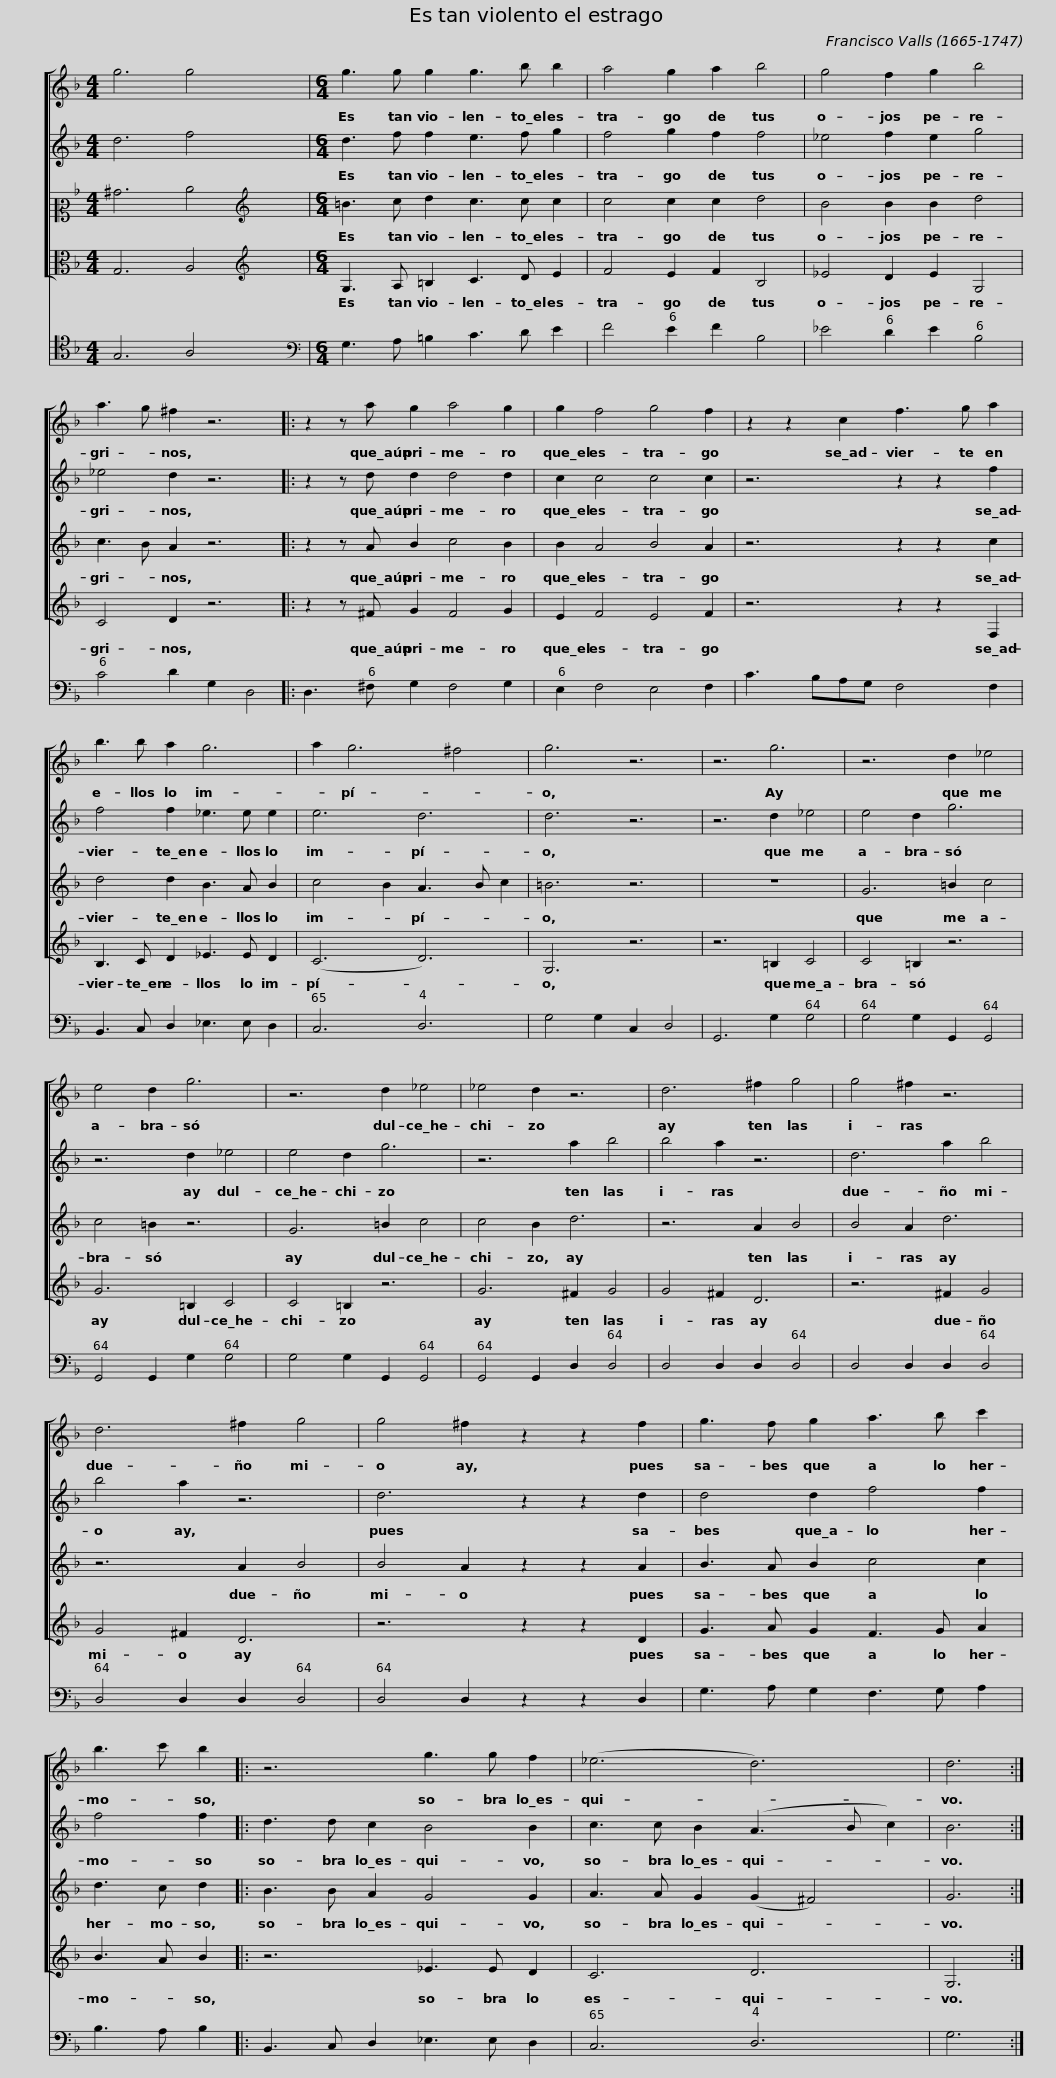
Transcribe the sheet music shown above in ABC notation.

X:1
%%score [ 1 2 3 4 ] 5
L:1/8
M:4/4
I:linebreak $
K:F
V:1 treble
V:2 treble
V:3 alto2
V:4 alto
V:5 tenor
V:1
 g6 g4 x2 |[M:6/4] g3 g g2 g3 b b2 | a4 g2 a2 b4 | g4 f2 g2 b4 | a3 g ^f2 z6 |:$ %5
 z2 z a g2 a4 g2 | g2 f4 g4 f2 | z2 z2 c2 f3 g a2 | b3 b a2 g6 |$ a2 g6 ^f4 | %10
 g6 z6 | z6 g6 | z6 d2 _e4 | e4 d2 g6 |$ z6 d2 _e4 | %15
 !courtesy!_e4 d2 z6 | d6 ^f2 g4 | g4 ^f2 z6 | d6 ^f2 g4 |$ g4 ^f2 z2 z2 f2 | %20
 g3 f g2 a3 b c'2 | b3 c' b2 |:$ z6 g3 g f2 | (_e6 d6) | d6 :| %25
V:2
 d6 f4 x2 |[M:6/4] d3 f f2 e3 f g2 | f4 g2 f2 f4 | _e4 f2 e2 g4 | _e4 d2 z6 |:$ %5
 z2 z d d2 d4 d2 | c2 c4 c4 c2 | z6 z2 z2 f2 | f4 f2 _e3 e e2 |$ e6 d6 | %10
 d6 z6 | z6 d2 _e4 | e4 d2 g6 | z6 d2 _e4 |$ e4 d2 g6 | %15
 z6 a2 b4 | b4 a2 z6 | d6 a2 b4 | b4 a2 z6 |$ d6 z2 z2 d2 | %20
 d4 d2 f4 f2 | f4 f2 |:$ d3 d c2 B4 B2 | c3 c B2 (A3 B c2) | B6 :| %25
V:3
 ^B6 c4[K:treble] x2 |[M:6/4] =B3 c d2 c3 c c2 | c4 c2 c2 d4 | B4 B2 B2 d4 | c3 B A2 z6 |:$ %5
 z2 z A B2 c4 B2 | B2 A4 B4 A2 | z6 z2 z2 c2 | d4 d2 B3 A B2 |$ c4 B2 A3 B c2 | %10
 =B6 z6 | z12 | G6 =B2 c4 | c4 =B2 z6 |$ G6 =B2 c4 | %15
 c4 B2 d6 | z6 A2 B4 | B4 A2 d6 | z6 A2 B4 |$ B4 A2 z2 z2 A2 | %20
 B3 A B2 c4 c2 | d3 c d2 |:$ B3 B A2 G4 G2 | A3 A G2 (G2 ^F4) | G6 :| %25
V:4
 G,6 A,4[K:treble] x2 |[M:6/4] G,3 A, =B,2 C3 D E2 | F4 E2 F2 B,4 | _E4 D2 E2 G,4 | C4 D2 z6 |:$ %5
 z2 z ^F G2 F4 G2 | E2 F4 E4 F2 | z6 z2 z2 F,2 | B,3 C D2 _E3 E D2 |$ (C6 D6) | %10
 G,6 z6 | z6 =B,2 C4 | C4 =B,2 z6 | G6 =B,2 C4 |$ C4 =B,2 z6 | %15
 G6 ^F2 G4 | G4 ^F2 D6 | z6 ^F2 G4 | G4 ^F2 D6 |$ z6 z2 z2 D2 | %20
 G3 A G2 F3 G A2 | B3 A B2 |:$ z6 _E3 E D2 | C6 D6 | G,6 :| %25
V:5
 G,6 A,4 x2 |[M:6/4][K:bass] G,3 A, =B,2 C3 D E2 | F4 E2 F2 B,4 | _E4 D2 E2 B,4 | C4 D2 G,2 D,4 |:$ %5
 D,3 ^F, G,2 F,4 G,2 | E,2 F,4 E,4 F,2 | C3 B,A,G, F,4 F,2 | B,,3 C, D,2 _E,3 E, D,2 |$ C,6 D,6 | %10
 G,4 G,2 C,2 D,4 | G,,6 G,2 G,4 | G,4 G,2 G,,2 G,,4 | G,,4 G,,2 G,2 G,4 |$ G,4 G,2 G,,2 G,,4 | %15
 G,,4 G,,2 D,2 D,4 | D,4 D,2 D,2 D,4 | D,4 D,2 D,2 D,4 | D,4 D,2 D,2 D,4 |$ D,4 D,2 z2 z2 D,2 | %20
 G,3 A, G,2 F,3 G, A,2 | B,3 A, B,2 |:$ B,,3 C, D,2 _E,3 E, D,2 | C,6 D,6 | G,6 :| %25
